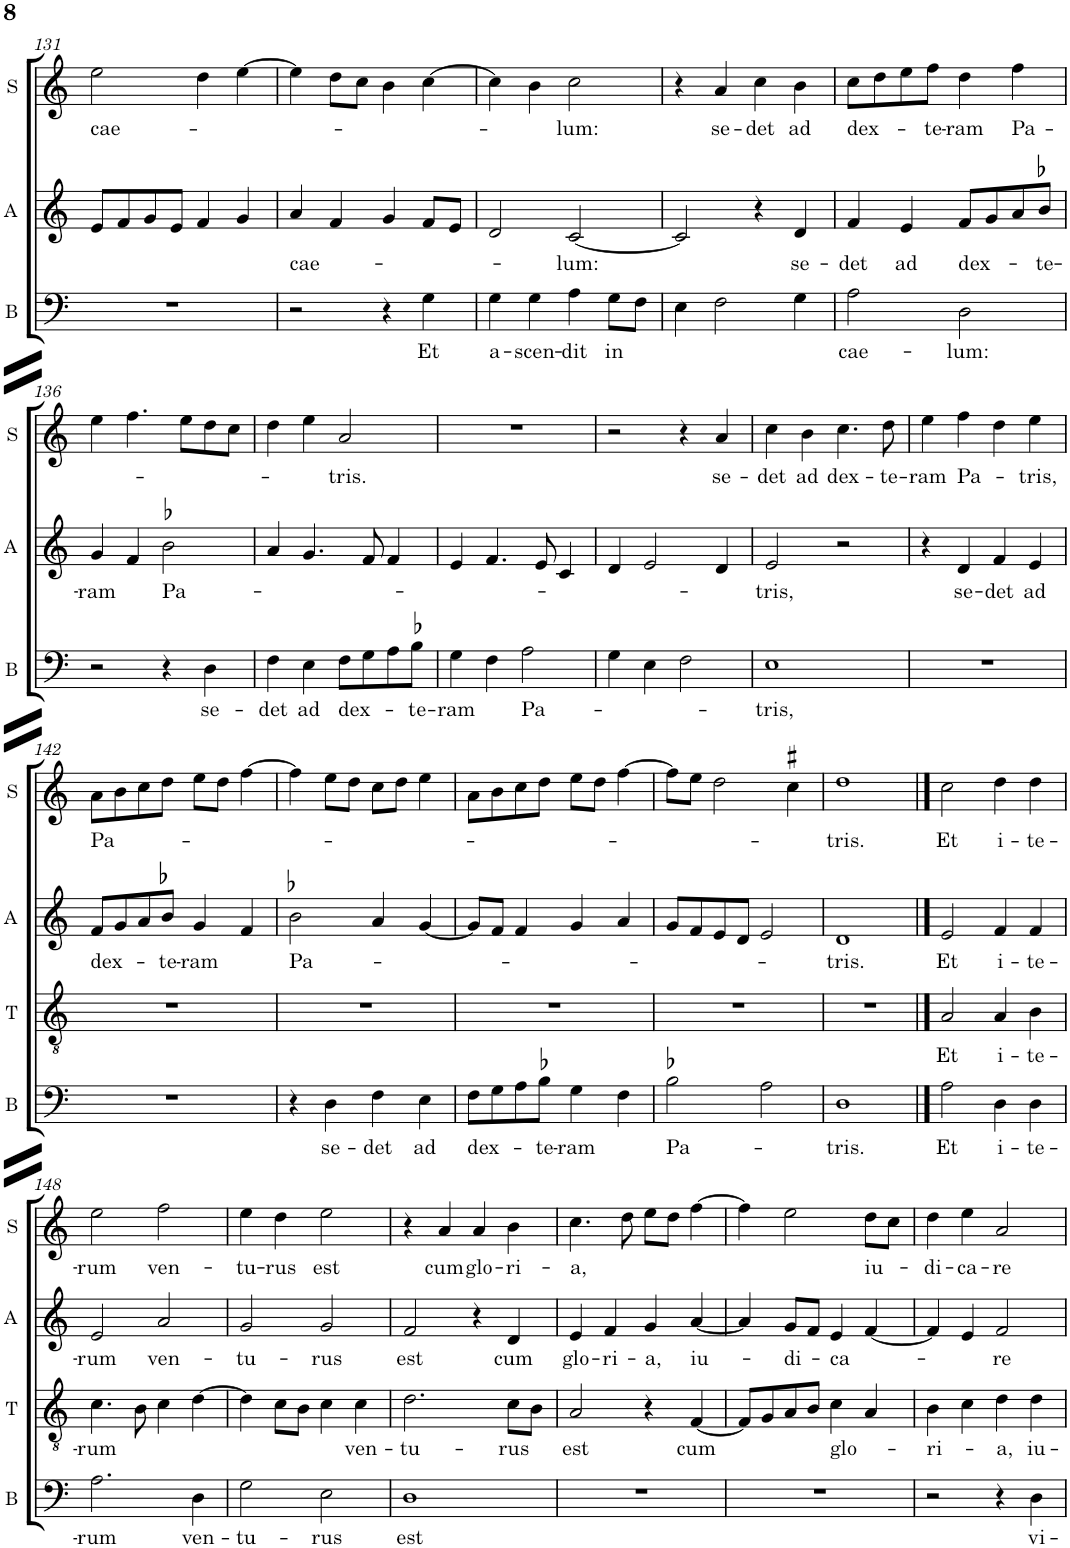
**kern	**text	**kern	**text	**kern	**text	**kern	**text
*part4	*part4	*part3	*part3	*part2	*part2	*part1	*part1
*staff4	*staff4	*staff3	*staff3	*staff2	*staff2	*staff1	*staff1
*I"B	*	*I"T	*	*I"A	*	*I"S	*
*I'B	*	*I'T	*	*I'A	*	*I'S	*
!!LO:PB:g=z
*clefF4	*	*clefGv2	*	*clefG2	*	*clefG2	*
*k[]	*	*k[]	*	*k[]	*	*k[]	*
*M2/2	*	*M2/2	*	*M2/2	*	*M2/2	*
*met(c|)	*	*met(c|)	*	*met(c|)	*	*met(c|)	*
=131	=131	=131	=131	=131	=131	=131	=131
!	!	!	!	!	!	!	!LO:LY:b
1r	.	1r	.	8e/L	.	2ee\	cae-
.	.	.	.	8f/	.	.	.
.	.	.	.	8g/	.	.	.
.	.	.	.	8e/J	.	.	.
.	.	.	.	4f/	.	4dd\	.
.	.	.	.	4g/	.	[4ee\	.
=132	=132	=132	=132	=132	=132	=132	=132
!	!	!	!	!	!LO:LY:b	!	!
2r	.	1r	.	4a/	cae-	4ee\]	.
.	.	.	.	4f/	.	8dd\L	.
.	.	.	.	.	.	8cc\J	.
4r	.	.	.	4g/	.	4b\	.
!	!LO:LY:b	!	!	!	!	!	!
4G\	Et	.	.	8f/L	.	[4cc\	.
.	.	.	.	8e/J	.	.	.
=133	=133	=133	=133	=133	=133	=133	=133
!	!LO:LY:b	!	!	!	!	!	!
4G\	a-	1r	.	2d/	.	4cc\]	.
!	!LO:LY:b	!	!	!	!	!	!
4G\	-scen-	.	.	.	.	4b\	.
!	!LO:LY:b	!	!	!	!LO:LY:b	!	!LO:LY:b
4A\	-dit	.	.	[2c/	lum:	2cc\	-lum:
!	!LO:LY:b	!	!	!	!	!	!
8G\L	in	.	.	.	.	.	.
8F\J	.	.	.	.	.	.	.
=134	=134	=134	=134	=134	=134	=134	=134
4E\	.	1r	.	2c/]	.	4r	.
!	!	!	!	!	!	!	!LO:LY:b
2F\	.	.	.	.	.	4a/	se-
!	!	!	!	!	!	!	!LO:LY:b
.	.	.	.	4r	.	4cc\	-det
!	!	!	!	!	!LO:LY:b	!	!LO:LY:b
4G\	.	.	.	4d/	se-	4b\	ad
=135	=135	=135	=135	=135	=135	=135	=135
!	!LO:LY:b	!	!	!	!LO:LY:b	!	!LO:LY:b
2A\	cae-	1r	.	4f/	-det	8cc\L	dex-
.	.	.	.	.	.	8dd\	.
!	!	!	!	!	!LO:LY:b	!	!
.	.	.	.	4e/	ad	8ee\	.
!	!	!	!	!	!	!	!LO:LY:b
.	.	.	.	.	.	8ff\J	te-
!	!LO:LY:b	!	!	!	!LO:LY:b	!	!LO:LY:b
2D\	-lum:	.	.	8f/L	dex-	4dd\	-ram
.	.	.	.	8g/	.	.	.
!	!	!	!	!	!	!	!LO:LY:b
.	.	.	.	8a/	.	4ff\	Pa-
!	!	!	!	!	!LO:LY:b	!	!
.	.	.	.	8b-X/J	te-	.	.
!!LO:LB:g=z
=136	=136	=136	=136	=136	=136	=136	=136
!	!	!	!	!	!LO:LY:b	!	!
2r	.	1r	.	4g/	-ram	4ee\	.
.	.	.	.	4f/	.	4.ff\	.
!	!	!	!	!	!LO:LY:b	!	!
4r	.	.	.	2b-X\	Pa-	.	.
.	.	.	.	.	.	8ee\L	.
!	!LO:LY:b	!	!	!	!	!	!
4D\	se-	.	.	.	.	8dd\	.
.	.	.	.	.	.	8cc\J	.
=137	=137	=137	=137	=137	=137	=137	=137
!	!LO:LY:b	!	!	!	!	!	!
4F\	-det	1r	.	4a/	.	4dd\	.
!	!LO:LY:b	!	!	!	!	!	!
4E\	ad	.	.	4.g/	.	4ee\	.
!	!LO:LY:b	!	!	!	!	!	!LO:LY:b
8F\L	dex-	.	.	.	.	2a/	-tris.
8G\	.	.	.	8f/	.	.	.
8A\	.	.	.	4f/	.	.	.
!	!LO:LY:b	!	!	!	!	!	!
8B-X\J	te-	.	.	.	.	.	.
=138	=138	=138	=138	=138	=138	=138	=138
!	!LO:LY:b	!	!	!	!	!	!
4G\	-ram	1r	.	4e/	.	1r	.
4F\	.	.	.	4.f/	.	.	.
!	!LO:LY:b	!	!	!	!	!	!
2A\	Pa-	.	.	.	.	.	.
.	.	.	.	8e/	.	.	.
.	.	.	.	4c/	.	.	.
=139	=139	=139	=139	=139	=139	=139	=139
4G\	.	1r	.	4d/	.	2r	.
4E\	.	.	.	2e/	.	.	.
2F\	.	.	.	.	.	4r	.
!	!	!	!	!	!	!	!LO:LY:b
.	.	.	.	4d/	.	4a/	se-
=140	=140	=140	=140	=140	=140	=140	=140
!	!LO:LY:b	!	!	!	!LO:LY:b	!	!LO:LY:b
1E	-tris,	1r	.	2e/	-tris,	4cc\	-det
!	!	!	!	!	!	!	!LO:LY:b
.	.	.	.	.	.	4b\	ad
!	!	!	!	!	!	!	!LO:LY:b
.	.	.	.	2r	.	4.cc\	dex-
!	!	!	!	!	!	!	!LO:LY:b
.	.	.	.	.	.	8dd\	-te-
=141	=141	=141	=141	=141	=141	=141	=141
!	!	!	!	!	!	!	!LO:LY:b
1r	.	1r	.	4r	.	4ee\	-ram
!	!	!	!	!	!LO:LY:b	!	!LO:LY:b
.	.	.	.	4d/	se-	4ff\	Pa-
!	!	!	!	!	!LO:LY:b	!	!
.	.	.	.	4f/	-det	4dd\	.
!	!	!	!	!	!LO:LY:b	!	!LO:LY:b
.	.	.	.	4e/	ad	4ee\	-tris,
!!LO:LB:g=z
=142	=142	=142	=142	=142	=142	=142	=142
!	!	!	!	!	!LO:LY:b	!	!LO:LY:b
1r	.	1r	.	8f/L	dex-	8a\L	Pa-
.	.	.	.	8g/	.	8b\	.
.	.	.	.	8a/	.	8cc\	.
!	!	!	!	!	!LO:LY:b	!	!
.	.	.	.	8b-X/J	-te-	8dd\J	.
!	!	!	!	!	!LO:LY:b	!	!
.	.	.	.	4g/	-ram	8ee\L	.
.	.	.	.	.	.	8dd\J	.
.	.	.	.	4f/	.	[4ff\	.
=143	=143	=143	=143	=143	=143	=143	=143
!	!	!	!	!	!LO:LY:b	!	!
4r	.	1r	.	2b-X\	Pa-	4ff\]	.
!	!LO:LY:b	!	!	!	!	!	!
4D\	se-	.	.	.	.	8ee\L	.
.	.	.	.	.	.	8dd\J	.
!	!LO:LY:b	!	!	!	!	!	!
4F\	-det	.	.	4a/	.	8cc\L	.
.	.	.	.	.	.	8dd\J	.
!	!LO:LY:b	!	!	!	!	!	!
4E\	ad	.	.	[4g/	.	4ee\	.
=144	=144	=144	=144	=144	=144	=144	=144
!	!LO:LY:b	!	!	!	!	!	!
8F\L	dex-	1r	.	8g/L]	.	8a\L	.
8G\	.	.	.	8f/J	.	8b\	.
8A\	.	.	.	4f/	.	8cc\	.
!	!LO:LY:b	!	!	!	!	!	!
8B-X\J	-te-	.	.	.	.	8dd\J	.
!	!LO:LY:b	!	!	!	!	!	!
4G\	-ram	.	.	4g/	.	8ee\L	.
.	.	.	.	.	.	8dd\J	.
4F\	.	.	.	4a/	.	[4ff\	.
=145	=145	=145	=145	=145	=145	=145	=145
!	!LO:LY:b	!	!	!	!	!	!
2B-X\	Pa-	1r	.	8g/L	.	8ff\L]	.
.	.	.	.	8f/	.	8ee\J	.
.	.	.	.	8e/	.	2dd\	.
.	.	.	.	8d/J	.	.	.
2A\	.	.	.	2e/	.	.	.
.	.	.	.	.	.	4cc#X\	.
=146	=146	=146	=146	=146	=146	=146	=146
!	!LO:LY:b	!	!	!	!LO:LY:b	!	!LO:LY:b
1D	-tris.	1r	.	1d	-tris.	1dd	-tris.
==147	==147	==147	==147	==147	==147	==147	==147
!	!LO:LY:b	!	!LO:LY:b	!	!LO:LY:b	!	!LO:LY:b
2A\	Et	2A/	Et	2e/	Et	2cc\	Et
!	!LO:LY:b	!	!LO:LY:b	!	!LO:LY:b	!	!LO:LY:b
4D\	i-	4A/	i-	4f/	i-	4dd\	i-
!	!LO:LY:b	!	!LO:LY:b	!	!LO:LY:b	!	!LO:LY:b
4D\	-te-	4B\	-te-	4f/	-te-	4dd\	-te-
!!LO:LB:g=z
=148	=148	=148	=148	=148	=148	=148	=148
!	!LO:LY:b	!	!LO:LY:b	!	!LO:LY:b	!	!LO:LY:b
2.A\	-rum	4.c\	-rum	2e/	-rum	2ee\	-rum
.	.	8B\	.	.	.	.	.
!	!	!	!	!	!LO:LY:b	!	!LO:LY:b
.	.	4c\	.	2a/	ven-	2ff\	ven-
!	!LO:LY:b	!	!	!	!	!	!
4D\	ven-	[4d\	.	.	.	.	.
=149	=149	=149	=149	=149	=149	=149	=149
!	!LO:LY:b	!	!	!	!LO:LY:b	!	!LO:LY:b
2G\	-tu-	4d\]	.	2g/	-tu-	4ee\	-tu-
!	!	!	!	!	!	!	!LO:LY:b
.	.	8c\L	.	.	.	4dd\	-rus
.	.	8B\J	.	.	.	.	.
!	!LO:LY:b	!	!	!	!LO:LY:b	!	!LO:LY:b
2E\	-rus	4c\	.	2g/	-rus	2ee\	est
!	!	!	!LO:LY:b	!	!	!	!
.	.	4c\	ven-	.	.	.	.
=150	=150	=150	=150	=150	=150	=150	=150
!	!LO:LY:b	!	!LO:LY:b	!	!LO:LY:b	!	!
1D	est	2.d\	-tu-	2f/	est	4r	.
!	!	!	!	!	!	!	!LO:LY:b
.	.	.	.	.	.	4a/	cum
!	!	!	!	!	!	!	!LO:LY:b
.	.	.	.	4r	.	4a/	glo-
!	!	!	!LO:LY:b	!	!LO:LY:b	!	!LO:LY:b
.	.	8c\L	-rus	4d/	cum	4b\	-ri-
.	.	8B\J	.	.	.	.	.
=151	=151	=151	=151	=151	=151	=151	=151
!	!	!	!LO:LY:b	!	!LO:LY:b	!	!LO:LY:b
1r	.	2A/	est	4e/	glo-	4.cc\	-a,
!	!	!	!	!	!LO:LY:b	!	!
.	.	.	.	4f/	-ri-	.	.
.	.	.	.	.	.	8dd\	.
!	!	!	!	!	!LO:LY:b	!	!
.	.	4r	.	4g/	-a,	8ee\L	.
.	.	.	.	.	.	8dd\J	.
!	!	!	!LO:LY:b	!	!LO:LY:b	!	!
.	.	[4F/	cum	[4a/	iu-	[4ff\	.
=152	=152	=152	=152	=152	=152	=152	=152
1r	.	8F/L]	.	4a/]	.	4ff\]	.
.	.	8G/	.	.	.	.	.
!	!	!	!	!	!LO:LY:b	!	!
.	.	8A/	.	8g/L	-di-	2ee\	.
.	.	8B/J	.	8f/J	.	.	.
!	!	!	!LO:LY:b	!	!LO:LY:b	!	!
.	.	4c\	glo-	4e/	-ca-	.	.
!	!	!	!	!	!	!	!LO:LY:b
.	.	4A/	.	[4f/	.	8dd\L	iu-
.	.	.	.	.	.	8cc\J	.
=153	=153	=153	=153	=153	=153	=153	=153
!	!	!	!LO:LY:b	!	!	!	!LO:LY:b
2r	.	4B\	-ri-	4f/]	.	4dd\	-di-
!	!	!	!	!	!	!	!LO:LY:b
.	.	4c\	.	4e/	.	4ee\	-ca-
!	!	!	!LO:LY:b	!	!LO:LY:b	!	!LO:LY:b
4r	.	4d\	-a,	2f/	-re	2a/	-re
!	!LO:LY:b	!	!LO:LY:b	!	!	!	!
4D\	vi-	4d\	iu-	.	.	.	.
=	=	=	=	=	=	=	=
*-	*-	*-	*-	*-	*-	*-	*-
